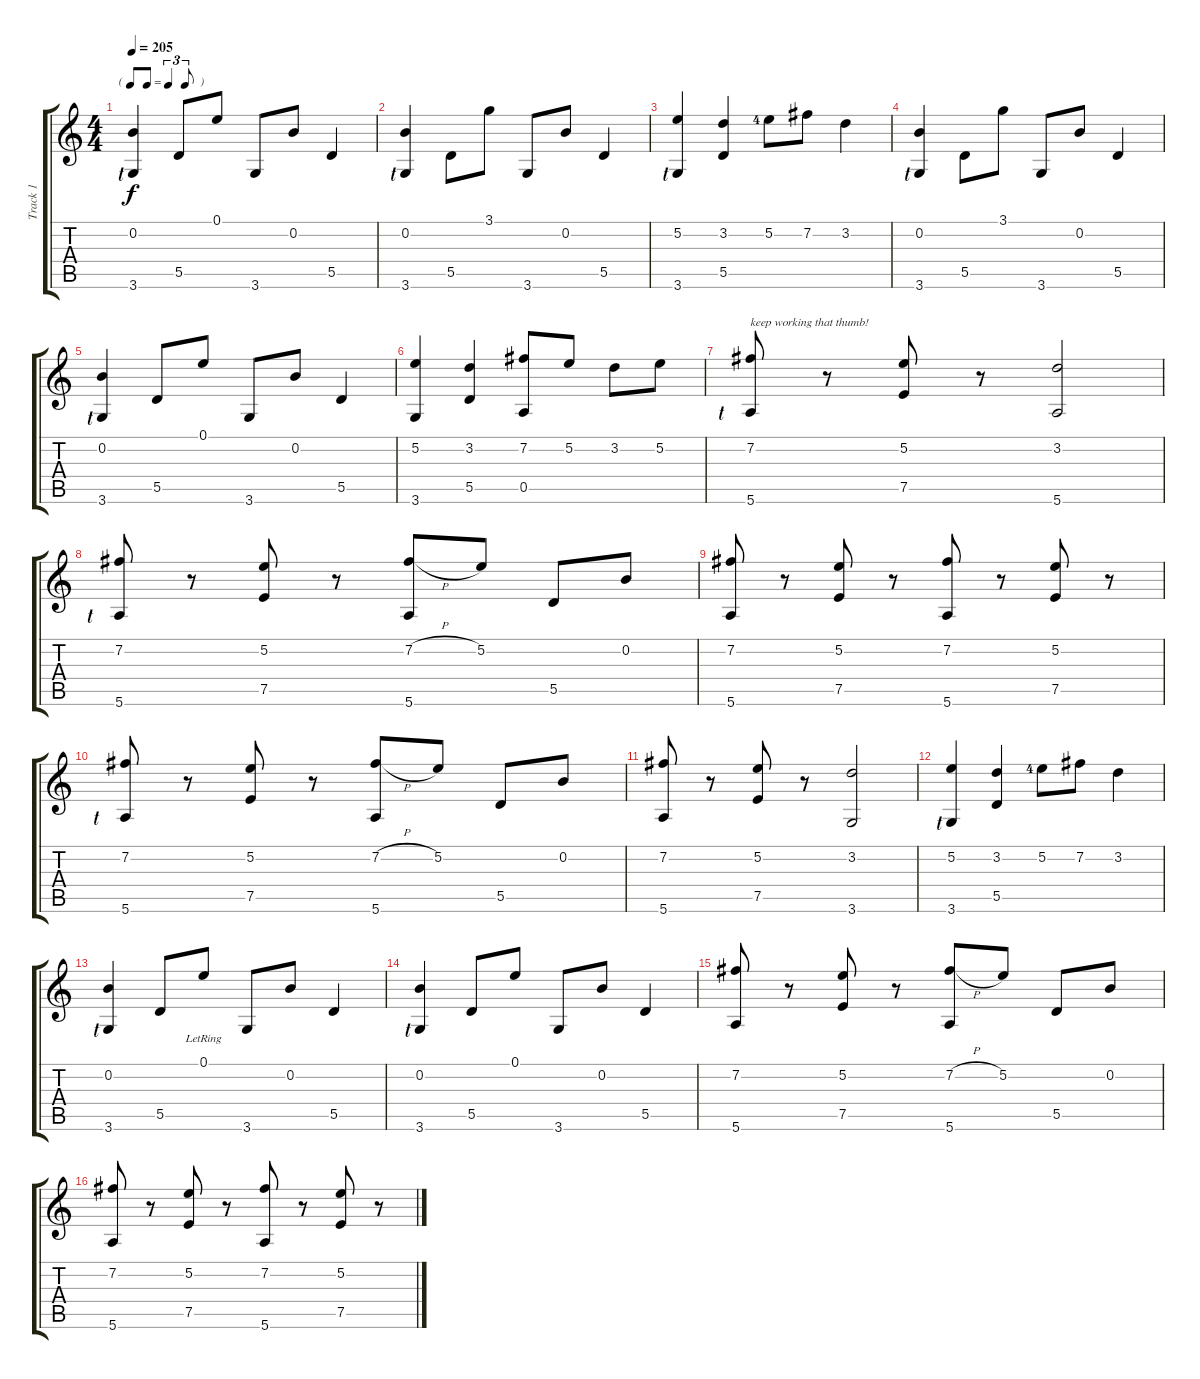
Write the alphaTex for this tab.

\track ("Track 1" "Track 1") {instrument acousticguitarsteel}
\staff {score tabs}
\tuning (E4 B3 G3 D3 A2 E2) {hide}
\ts (4 4)
\tf triplet8th
\tempo 205
\clef g2
\ks c
(0.2 3.6{lf 1}).4{dy f} 5.5.8 0.1.8 3.6.8 0.2.8 5.5.4 |
(0.2 3.6{lf 1}).4 5.5.8 3.1.8 3.6.8 0.2.8 5.5.4 |
(5.2 3.6{lf 1}).4 (3.2 5.5).4 5.2{lf 5}.8 7.2.8 3.2.4 |
(0.2 3.6{lf 1}).4 5.5.8 3.1.8 3.6.8 0.2.8 5.5.4 |
(0.2 3.6{lf 1}).4 5.5.8 0.1.8 3.6.8 0.2.8 5.5.4 |
(5.2 3.6).4 (3.2 5.5).4 (7.2 0.5).8 5.2.8 3.2.8 5.2.8 |
(7.2 5.6{lf 1}).8{txt "keep working that thumb!"} r.8 (5.2 7.5).8 r.8 (3.2 5.6).2 |
(7.2 5.6{lf 1}).8 r.8 (5.2 7.5).8 r.8 (7.2{h} 5.6).8 5.2.8 5.5.8 0.2.8 |
(7.2 5.6).8 r.8 (5.2 7.5).8 r.8 (7.2 5.6).8 r.8 (5.2 7.5).8 r.8 |
(7.2 5.6{lf 1}).8 r.8 (5.2 7.5).8 r.8 (7.2{h} 5.6).8 5.2.8 5.5.8 0.2.8 |
(7.2 5.6).8 r.8 (5.2 7.5).8 r.8 (3.2 3.6).2 |
(5.2 3.6{lf 1}).4 (3.2 5.5).4 5.2{lf 5}.8 7.2.8 3.2.4 |
(0.2 3.6{lf 1}).4 5.5.8 0.1{lr}.8 3.6.8 0.2.8 5.5.4 |
(0.2 3.6{lf 1}).4 5.5.8 0.1.8 3.6.8 0.2.8 5.5.4 |
(7.2 5.6).8 r.8 (5.2 7.5).8 r.8 (7.2{h} 5.6).8 5.2.8 5.5.8 0.2.8 |
(7.2 5.6).8 r.8 (5.2 7.5).8 r.8 (7.2 5.6).8 r.8 (5.2 7.5).8 r.8
